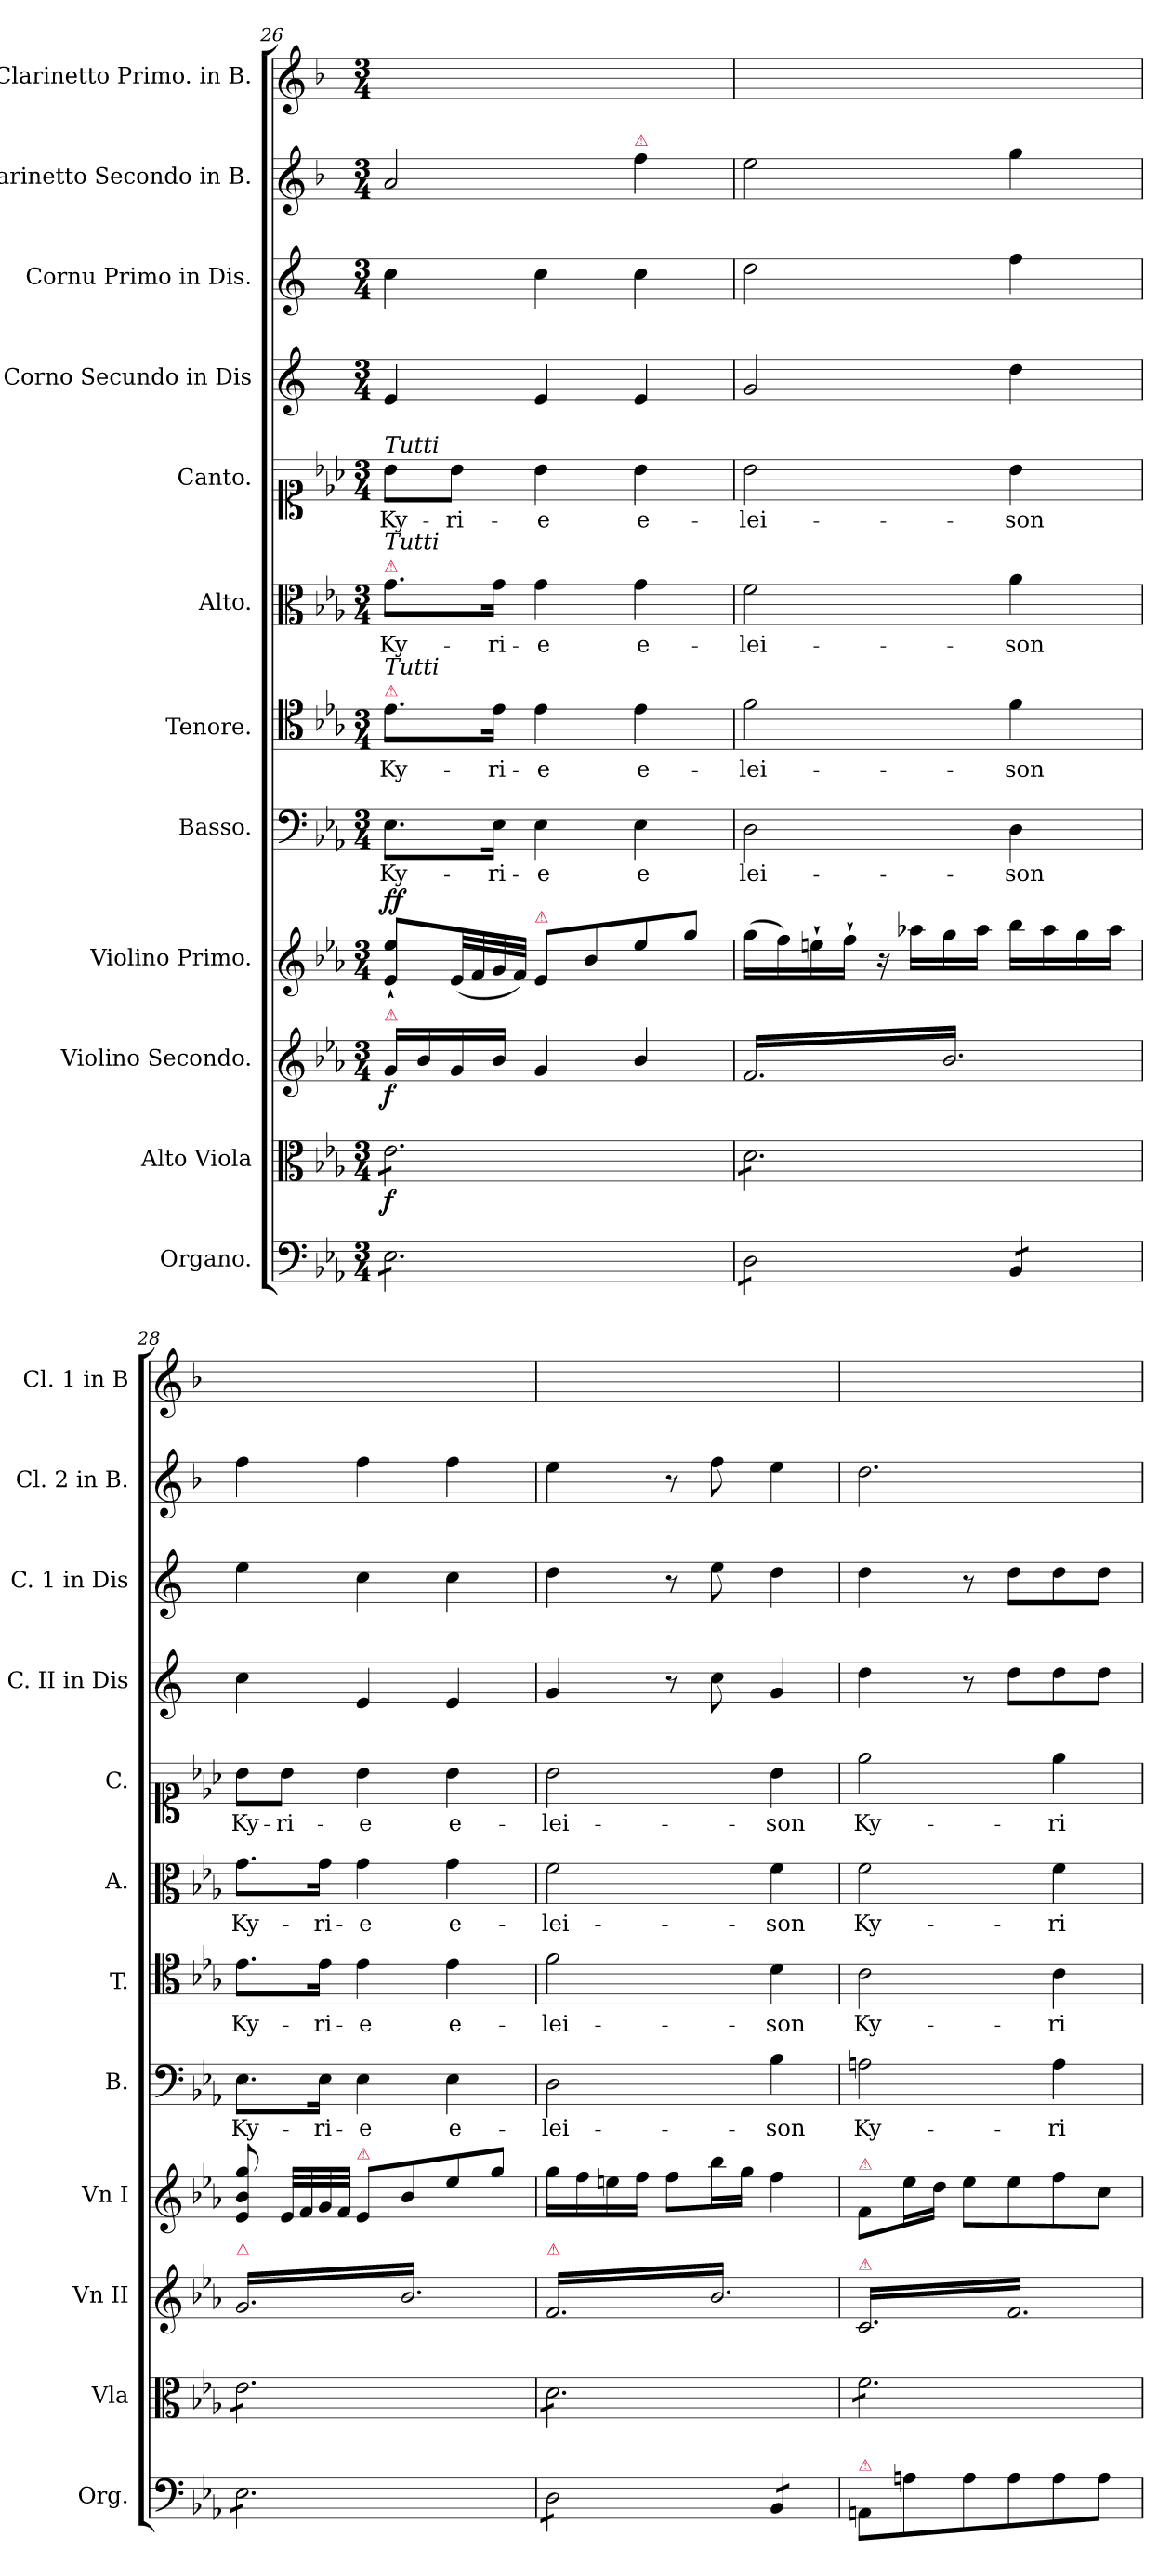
**kern	**kern	**dynam	**kern	**dynam	**kern	**dynam	**kern	**text	**kern	**text	**kern	**text	**kern	**text	**kern	**kern	**kern	**kern
*part12	*part11	*part11	*part10	*part10	*part9	*part9	*part8	*part8	*part7	*part7	*part6	*part6	*part5	*part5	*part4	*part3	*part2	*part1
*staff12	*staff11	*staff11	*staff10	*staff10	*staff9	*staff9	*staff8	*staff8	*staff7	*staff7	*staff6	*staff6	*staff5	*staff5	*staff4	*staff3	*staff2	*staff1
*I"Organo.	*I"Alto Viola	*	*I"Violino Secondo.	*	*I"Violino Primo.	*	*I"Basso.	*	*I"Tenore.	*	*I"Alto.	*	*I"Canto.	*	*I"Corno Secundo in Dis	*I"Cornu Primo in Dis.	*I"Clarinetto Secondo in B.	*I"Clarinetto Primo. in B.
*I'Org.	*I'Vla	*	*I'Vn II	*	*I'Vn I	*	*I'B.	*	*I'T.	*	*I'A.	*	*I'C.	*	*I'C. II in Dis	*I'C. 1 in Dis	*I'Cl. 2 in B.	*I'Cl. 1 in B
*clefF4	*clefC3	*	*clefG2	*	*clefG2	*	*clefF4	*	*clefC4	*	*clefC3	*	*clefC1	*	*clefG2	*clefG2	*clefG2	*clefG2
*	*	*	*	*	*	*	*	*	*	*	*	*	*	*	*ITrd-2c-3	*ITrd5c9	*ITrd1c2	*ITrd1c2
*k[b-e-a-]	*k[b-e-a-]	*	*k[b-e-a-]	*	*k[b-e-a-]	*	*k[b-e-a-]	*	*k[b-e-a-]	*	*k[b-e-a-]	*	*k[b-e-a-]	*	*k[b-e-a-]	*k[b-e-a-]	*k[b-e-a-]	*k[b-e-a-]
*E-:	*E-:	*	*E-:	*	*E-:	*	*E-:	*	*E-:	*	*E-:	*	*E-:	*	*E-:	*E-:	*E-:	*E-:
*M3/4	*M3/4	*	*M3/4	*	*M3/4	*	*M3/4	*	*M3/4	*	*M3/4	*	*M3/4	*	*M3/4	*M3/4	*M3/4	*M3/4
=26	=26	=26	=26	=26	=26	=26	=26	=26	=26	=26	=26	=26	=26	=26	=26	=26	=26	=26
!	!	!	!	!	!	!	!	!	!	!	!	!	!LO:TX:a:i:t=Tutti	!	!	!	!	!
!	!	!	!	!	!	!	!	!	!	!	!LO:TX:a:color=crimson:t=⚠	!	!	!	!	!	!	!
!	!	!	!	!	!	!	!	!	!	!	!LO:TX:a:i:t=Tutti	!	!	!	!	!	!	!
!	!	!	!	!	!	!	!	!	!LO:TX:a:color=crimson:t=⚠	!	!	!	!	!	!	!	!	!
!	!	!	!	!	!	!	!	!	!LO:TX:a:i:t=Tutti	!	!	!	!	!	!	!	!	!
!	!	!	!LO:TX:a:color=crimson:t=⚠	!	!	!	!	!	!	!	!	!	!	!	!	!	!	!
!	!LO:TX:a:color=crimson:t=⚠	!	!	!	!	!	!	!	!	!	!	!	!	!	!	!	!	!
!LO:TX:a:i:t=Tutti	!	!	!	!	!	!	!	!	!	!	!	!	!	!	!	!	!	!
!	!	!	!	!	!	!LO:DY:a	!	!	!	!	!	!	!	!	!	!	!	!
*tremolo	*	*	*	*	*	*	*	*	*	*	*	*	*	*	*	*	*	*
*	*tremolo	*	*	*	*	*	*	*	*	*	*	*	*	*	*	*	*	*
8E-\L	8e-\L	f	16g/LL	f	8e-`/ 8ee-`/L	ff	8.E-\L	Ky-	8.e-\L	Ky-	8.g\L	Ky-	8b-\L	Ky-	4g/	4e-\	2g/	2.ryy
.	.	.	16b-/	.	.	.	.	.	.	.	.	.	.	.	.	.	.	.
8E-\	8e-\	.	16g/	.	(32e-/LL	.	.	.	.	.	.	.	8b-\J	-ri-	.	.	.	.
.	.	.	.	.	32f/	.	.	.	.	.	.	.	.	.	.	.	.	.
.	.	.	16b-/JJ	.	32g/	.	16E-\Jk	-ri-	16e-\Jk	-ri-	16g\Jk	-ri-	.	.	.	.	.	.
.	.	.	.	.	32f/JJJ)	.	.	.	.	.	.	.	.	.	.	.	.	.
!	!	!	!	!	!LO:TX:a:color=crimson:t=⚠	!	!	!	!	!	!	!	!	!	!	!	!	!
8E-\	8e-\	.	4g/	.	8e-/L	.	4E-\	-e	4e-\	-e	4g\	-e	4b-\	-e	4g/	4e-\	.	.
8E-\	8e-\	.	.	.	8b-/	.	.	.	.	.	.	.	.	.	.	.	.	.
!	!	!	!	!	!	!	!	!	!	!	!	!	!	!	!	!	!LO:TX:a:color=crimson:t=⚠	!
8E-\	8e-\	.	4b-/	.	8ee-\	.	4E-\	e	4e-\	e-	4g\	e-	4b-\	e-	4g/	4e-\	4ee-\	.
8E-\J	8e-\J	.	.	.	8gg\J	.	.	.	.	.	.	.	.	.	.	.	.	.
=27	=27	=27	=27	=27	=27	=27	=27	=27	=27	=27	=27	=27	=27	=27	=27	=27	=27	=27
!	!	!	!LO:TX:a:color=crimson:t=⚠	!	!	!	!	!	!	!	!	!	!	!	!	!	!	!
*	*	*	*tremolo	*	*	*	*	*	*	*	*	*	*	*	*	*	*	*
8D\L	8d\L	.	16f/LL	.	(16gg\LL	.	2D\	lei-	2f\	-lei-	2f\	-lei-	2b-\	-lei-	2b-/	2f\	2dd\	2.ryy
.	.	.	16b-/	.	16ff\)	.	.	.	.	.	.	.	.	.	.	.	.	.
8D\	8d\	.	16f/	.	16een`\	.	.	.	.	.	.	.	.	.	.	.	.	.
.	.	.	16b-/	.	16ff`\JJ	.	.	.	.	.	.	.	.	.	.	.	.	.
8D\	8d\	.	16f/	.	16r	.	.	.	.	.	.	.	.	.	.	.	.	.
.	.	.	16b-/	.	16aa-X\LL	.	.	.	.	.	.	.	.	.	.	.	.	.
8D\J	8d\	.	16f/	.	16gg\	.	.	.	.	.	.	.	.	.	.	.	.	.
.	.	.	16b-/	.	16aa-\JJ	.	.	.	.	.	.	.	.	.	.	.	.	.
8BB-/L	8d\	.	16f/	.	16bb-\LL	.	4D\	-son	4f\	-son	4a-\	-son	4b-\	-son	4ff\	4a-\	4ff\	.
.	.	.	16b-/	.	16aa-\	.	.	.	.	.	.	.	.	.	.	.	.	.
8BB-/J	8d\J	.	16f/	.	16gg\	.	.	.	.	.	.	.	.	.	.	.	.	.
.	.	.	16b-/JJ	.	16aa-\JJ	.	.	.	.	.	.	.	.	.	.	.	.	.
=28	=28	=28	=28	=28	=28	=28	=28	=28	=28	=28	=28	=28	=28	=28	=28	=28	=28	=28
!	!	!	!LO:TX:a:color=crimson:t=⚠	!	!	!	!	!	!	!	!	!	!	!	!	!	!	!
!	!	!	!	!	!	!	!	!LO:LY:i	!	!LO:LY:i	!	!LO:LY:i	!	!LO:LY:i	!	!	!	!
8E-\L	8e-\L	.	16g/LL	.	8e-/ 8b-/ 8gg/	.	8.E-\L	Ky-	8.e-\L	Ky-	8.g\L	Ky-	8b-\L	Ky-	4ee-\	4g\	4ee-\	2.ryy
.	.	.	16b-/	.	.	.	.	.	.	.	.	.	.	.	.	.	.	.
!	!	!	!	!	!	!	!	!	!	!	!	!	!	!LO:LY:i	!	!	!	!
8E-\	8e-\	.	16g/	.	32e-/LLL	.	.	.	.	.	.	.	8b-\J	-ri-	.	.	.	.
.	.	.	.	.	32f/	.	.	.	.	.	.	.	.	.	.	.	.	.
!	!	!	!	!	!	!	!	!LO:LY:i	!	!LO:LY:i	!	!LO:LY:i	!	!	!	!	!	!
.	.	.	16b-/	.	32g/	.	16E-\Jk	-ri-	16e-\Jk	-ri-	16g\Jk	-ri-	.	.	.	.	.	.
.	.	.	.	.	32f/JJJ	.	.	.	.	.	.	.	.	.	.	.	.	.
!	!	!	!	!	!LO:TX:a:color=crimson:t=⚠	!	!	!	!	!	!	!	!	!	!	!	!	!
!	!	!	!	!	!	!	!	!LO:LY:i	!	!LO:LY:i	!	!LO:LY:i	!	!LO:LY:i	!	!	!	!
8E-\	8e-\	.	16g/	.	8e-/L	.	4E-\	-e	4e-\	-e	4g\	-e	4b-\	-e	4g/	4e-\	4ee-\	.
.	.	.	16b-/	.	.	.	.	.	.	.	.	.	.	.	.	.	.	.
8E-\	8e-\	.	16g/	.	8b-/	.	.	.	.	.	.	.	.	.	.	.	.	.
.	.	.	16b-/	.	.	.	.	.	.	.	.	.	.	.	.	.	.	.
!	!	!	!	!	!	!	!	!LO:LY:i	!	!LO:LY:i	!	!LO:LY:i	!	!LO:LY:i	!	!	!	!
8E-\	8e-\	.	16g/	.	8ee-\	.	4E-\	e-	4e-\	e-	4g\	e-	4b-\	e-	4g/	4e-\	4ee-\	.
.	.	.	16b-/	.	.	.	.	.	.	.	.	.	.	.	.	.	.	.
8E-\J	8e-\J	.	16g/	.	8gg\J	.	.	.	.	.	.	.	.	.	.	.	.	.
.	.	.	16b-/JJ	.	.	.	.	.	.	.	.	.	.	.	.	.	.	.
=29	=29	=29	=29	=29	=29	=29	=29	=29	=29	=29	=29	=29	=29	=29	=29	=29	=29	=29
!	!	!	!LO:TX:a:color=crimson:t=⚠	!	!	!	!	!	!	!	!	!	!	!	!	!	!	!
!	!	!	!	!	!	!	!	!LO:LY:i	!	!LO:LY:i	!	!LO:LY:i	!	!LO:LY:i	!	!	!	!
8D\L	8d\L	.	16f/LL	.	16gg\LL	.	2D\	-lei-	2f\	-lei-	2f\	-lei-	2b-\	-lei-	4b-/	4f\	4dd\	2.ryy
.	.	.	16b-/	.	16ff\	.	.	.	.	.	.	.	.	.	.	.	.	.
8D\	8d\	.	16f/	.	16een\	.	.	.	.	.	.	.	.	.	.	.	.	.
.	.	.	16b-/	.	16ff\JJ	.	.	.	.	.	.	.	.	.	.	.	.	.
8D\	8d\	.	16f/	.	8ff\L	.	.	.	.	.	.	.	.	.	8r	8r	8r	.
.	.	.	16b-/	.	.	.	.	.	.	.	.	.	.	.	.	.	.	.
8D\J	8d\	.	16f/	.	16bb-\L	.	.	.	.	.	.	.	.	.	8ee-\	8g\	8ee-\	.
.	.	.	16b-/	.	16gg\JJ	.	.	.	.	.	.	.	.	.	.	.	.	.
!	!	!	!	!	!	!	!	!LO:LY:i	!	!LO:LY:i	!	!LO:LY:i	!	!LO:LY:i	!	!	!	!
8BB-/L	8d\	.	16f/	.	4ff\	.	4B-\	-son	4d\	-son	4f\	-son	4b-\	-son	4b-/	4f\	4dd\	.
.	.	.	16b-/	.	.	.	.	.	.	.	.	.	.	.	.	.	.	.
8BB-/J	8d\J	.	16f/	.	.	.	.	.	.	.	.	.	.	.	.	.	.	.
*Xtremolo	*	*	*	*	*	*	*	*	*	*	*	*	*	*	*	*	*	*
.	.	.	16b-/JJ	.	.	.	.	.	.	.	.	.	.	.	.	.	.	.
=30	=30	=30	=30	=30	=30	=30	=30	=30	=30	=30	=30	=30	=30	=30	=30	=30	=30	=30
!	!	!	!	!	!LO:TX:a:color=crimson:t=⚠	!	!	!	!	!	!	!	!	!	!	!	!	!
!	!	!	!LO:TX:a:color=crimson:t=⚠	!	!	!	!	!	!	!	!	!	!	!	!	!	!	!
!LO:TX:a:color=crimson:t=⚠	!	!	!	!	!	!	!	!	!	!	!	!	!	!	!	!	!	!
8AAn/L	8f\L	.	16c/LL	.	8f/L	.	2An\	Ky-	2c\	Ky-	2f\	Ky-	2ee-\	Ky-	4ff\	4f\	2.cc\	2.ryy
.	.	.	16f/	.	.	.	.	.	.	.	.	.	.	.	.	.	.	.
8An\	8f\	.	16c/	.	16ee-\L	.	.	.	.	.	.	.	.	.	.	.	.	.
.	.	.	16f/	.	16dd\JJ	.	.	.	.	.	.	.	.	.	.	.	.	.
8A\	8f\	.	16c/	.	8ee-\L	.	.	.	.	.	.	.	.	.	8r	8r	.	.
.	.	.	16f/	.	.	.	.	.	.	.	.	.	.	.	.	.	.	.
8A\	8f\	.	16c/	.	8ee-\	.	.	.	.	.	.	.	.	.	8ff\L	8f\L	.	.
.	.	.	16f/	.	.	.	.	.	.	.	.	.	.	.	.	.	.	.
8A\	8f\	.	16c/	.	8ff\	.	4A\	-ri-	4c\	-ri-	4f\	-ri-	4ee-\	-ri-	8ff\	8f\	.	.
.	.	.	16f/	.	.	.	.	.	.	.	.	.	.	.	.	.	.	.
8A\J	8f\J	.	16c/	.	8cc\J	.	.	.	.	.	.	.	.	.	8ff\J	8f\J	.	.
*	*Xtremolo	*	*	*	*	*	*	*	*	*	*	*	*	*	*	*	*	*
.	.	.	16f/JJ	.	.	.	.	.	.	.	.	.	.	.	.	.	.	.
*	*	*	*Xtremolo	*	*	*	*	*	*	*	*	*	*	*	*	*	*	*
.	.	.	.	.	.	.	.	.	.	.	.	.	.	.	.	.	.	.
.	.	.	.	.	.	.	.	.	.	.	.	.	.	.	.	.	.	.
.	.	.	.	.	.	.	.	.	.	.	.	.	.	.	.	.	.	.
.	.	.	.	.	.	.	.	.	.	.	.	.	.	.	.	.	.	.
.	.	.	.	.	.	.	.	.	.	.	.	.	.	.	.	.	.	.
.	.	.	.	.	.	.	.	.	.	.	.	.	.	.	.	.	.	.
=	=	=	=	=	=	=	=	=	=	=	=	=	=	=	=	=	=	=
*-	*-	*-	*-	*-	*-	*-	*-	*-	*-	*-	*-	*-	*-	*-	*-	*-	*-	*-
